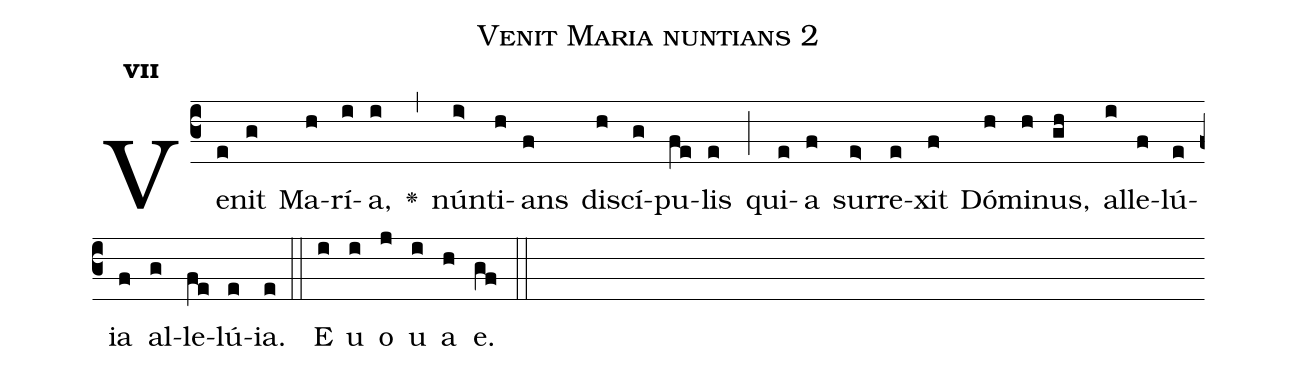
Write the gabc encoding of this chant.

name:Venit Maria nuntians 2;
office-part:Antiphona;
mode:7;
%%
initial-style: 1;
name: Venit Maria nuntians;
book: http://www.omnigreg.at/wiki/doku.php?id=ant:1126;
occasion: Dominicis Tempore Paschali Usque ad Ascensionem Domini;
office-part: Officium Lectionis Ant 3;
user-notes: ;
commentary: ;
annotation: 7a;
centering-scheme: english;
fontsize: 12;
font: OFLSortsMillGoudy;
height: 11;
width: 4.5;
%%
(c3)Ve(e)nit(g) Ma(h)rí(i)a,(i) <v>\greheightstar</v>(,) nún(i>)ti(h)ans(f) di(h)scí(g)pu(fe)lis(e) (;) qui(e)a(f) sur(e>)re(e)xit(f) Dó(h)mi(h)nus,(gh) al(i)le(f)lú(e)ia(f) al(g)le(fe)lú(e)ia.(e) (::)
E(i) u(i) o(j) u(i) a(h) e.(gf) (::)
